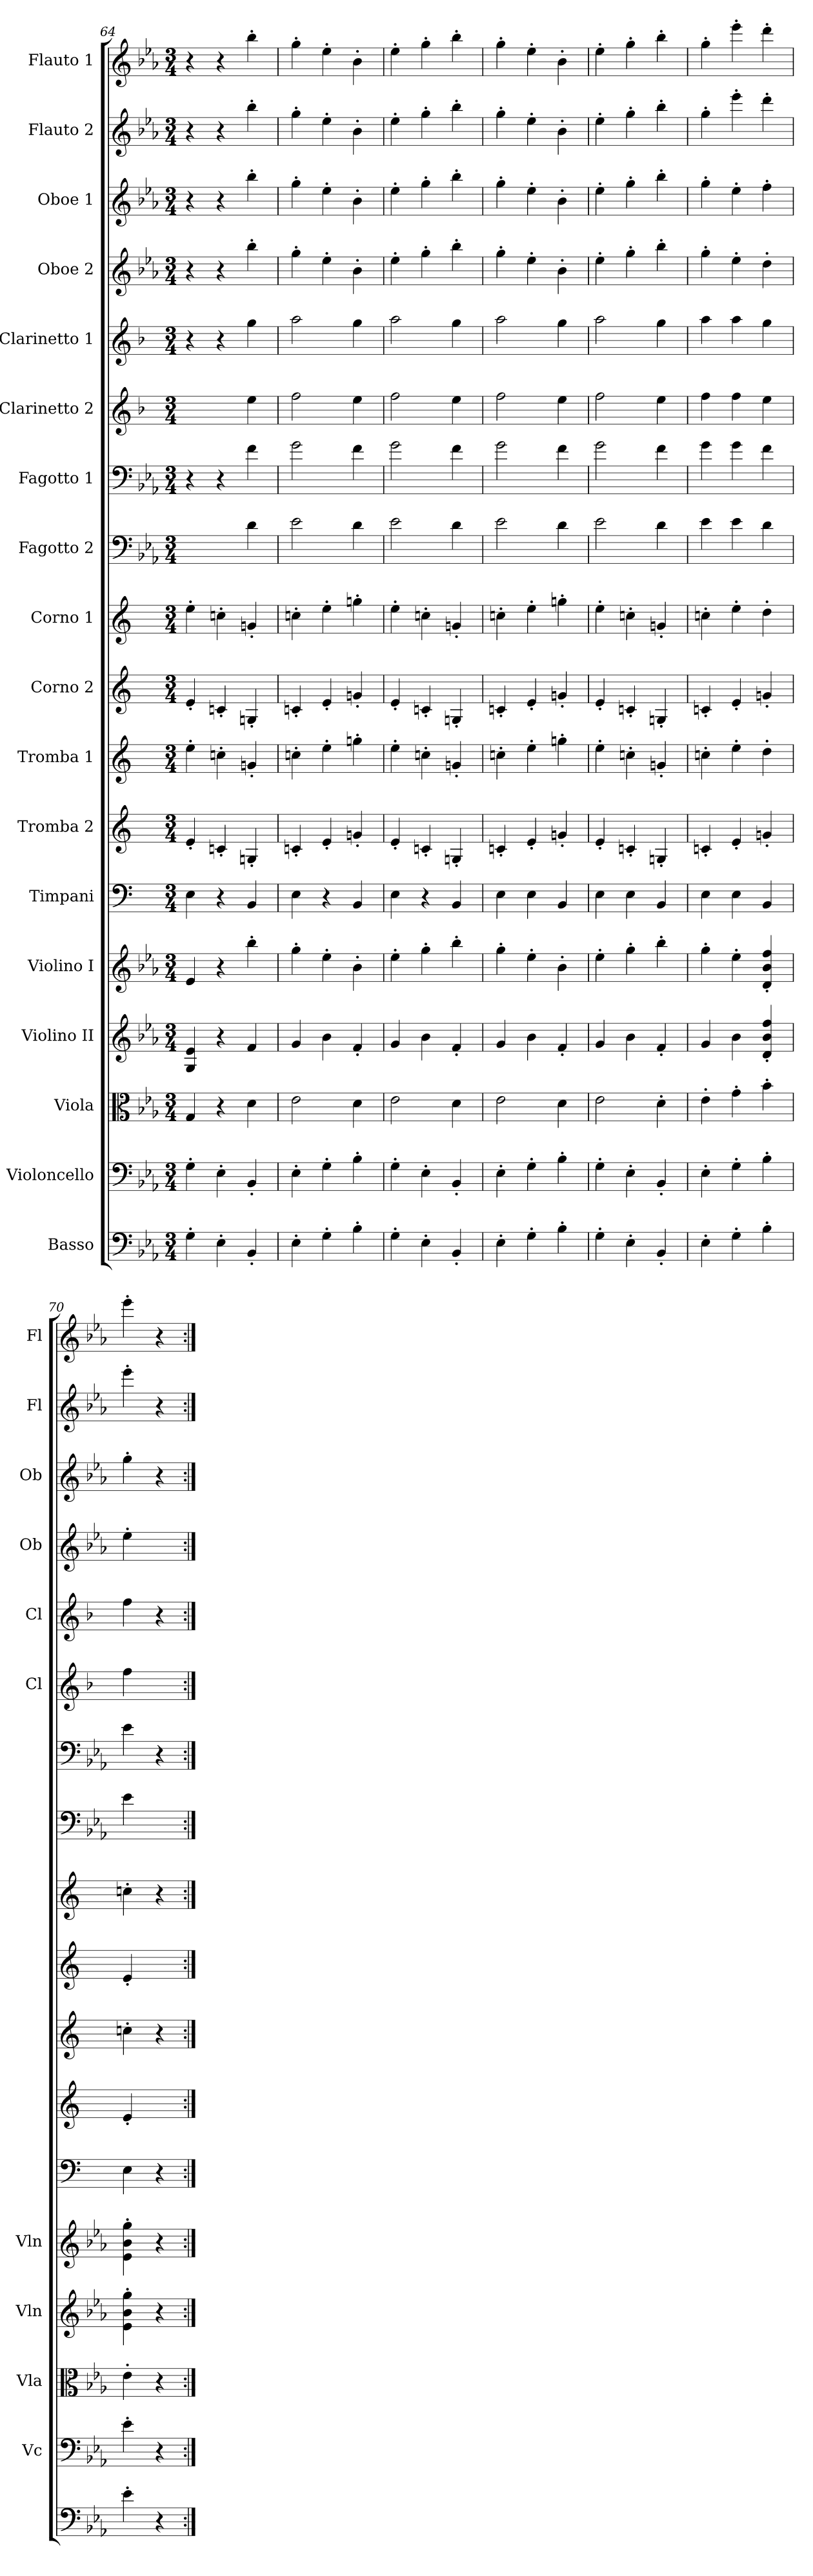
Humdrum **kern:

**kern	**kern	**kern	**kern	**kern	**kern	**kern	**kern	**kern	**kern	**kern	**kern	**kern	**kern	**kern	**kern	**kern	**kern
*part18	*part17	*part16	*part15	*part14	*part13	*part12	*part11	*part10	*part9	*part8	*part7	*part6	*part5	*part4	*part3	*part2	*part1
*staff18	*staff17	*staff16	*staff15	*staff14	*staff13	*staff12	*staff11	*staff10	*staff9	*staff8	*staff7	*staff6	*staff5	*staff4	*staff3	*staff2	*staff1
*I"Basso	*I"Violoncello	*I"Viola	*I"Violino II	*I"Violino I	*I"Timpani	*I"Tromba 2	*I"Tromba 1	*I"Corno 2	*I"Corno 1	*I"Fagotto 2	*I"Fagotto 1	*I"Clarinetto 2	*I"Clarinetto 1	*I"Oboe 2	*I"Oboe 1	*I"Flauto 2	*I"Flauto 1
*	*I'Vc	*I'Vla	*I'Vln	*I'Vln	*	*	*	*	*	*	*	*I'Cl	*I'Cl	*I'Ob	*I'Ob	*I'Fl	*I'Fl
*clefF4	*clefF4	*clefC3	*clefG2	*clefG2	*clefF4	*clefG2	*clefG2	*clefG2	*clefG2	*clefF4	*clefF4	*clefG2	*clefG2	*clefG2	*clefG2	*clefG2	*clefG2
*ITrd7c12	*	*	*	*	*	*ITrd-2c-3	*ITrd-2c-3	*ITrd5c9	*ITrd5c9	*	*	*ITrd1c2	*ITrd1c2	*	*	*	*
*k[b-e-a-]	*k[b-e-a-]	*k[b-e-a-]	*k[b-e-a-]	*k[b-e-a-]	*	*	*	*	*	*k[b-e-a-]	*k[b-e-a-]	*k[b-e-a-]	*k[b-e-a-]	*k[b-e-a-]	*k[b-e-a-]	*k[b-e-a-]	*k[b-e-a-]
*M3/4	*M3/4	*M3/4	*M3/4	*M3/4	*M3/4	*M3/4	*M3/4	*M3/4	*M3/4	*M3/4	*M3/4	*M3/4	*M3/4	*M3/4	*M3/4	*M3/4	*M3/4
=64	=64	=64	=64	=64	=64	=64	=64	=64	=64	=64	=64	=64	=64	=64	=64	=64	=64
4GG'	4G'	4G	4G 4e-	4e-	4E	4g'	4gg'	4G'	4g'	4ryy	4r	4ryy	4r	4r	4r	4r	4r
4EE-'	4E-'	4r	4r	4r	4r	4e-X'	4ee-X'	4E-X'	4e-X'	4ryy	4r	4ryy	4r	4r	4r	4r	4r
4BBB-'	4BB-'	4d	4f	4bb-'	4BB	4B-X'	4b-X'	4BB-X'	4B-X'	4d	4f	4dd	4ff	4bb-'	4bb-'	4bb-'	4bb-'
=65	=65	=65	=65	=65	=65	=65	=65	=65	=65	=65	=65	=65	=65	=65	=65	=65	=65
4EE-'	4E-'	2e-	4g	4gg'	4E	4e-X'	4ee-X'	4E-X'	4e-X'	2e-	2g	2ee-	2gg	4gg'	4gg'	4gg'	4gg'
4GG'	4G'	.	4b-	4ee-'	4r	4g'	4gg'	4G'	4g'	.	.	.	.	4ee-'	4ee-'	4ee-'	4ee-'
4BB-'	4B-'	4d	4f'	4b-'	4BB	4b-X'	4bb-X'	4B-X'	4b-X'	4d	4f	4dd	4ff	4b-'	4b-'	4b-'	4b-'
=66	=66	=66	=66	=66	=66	=66	=66	=66	=66	=66	=66	=66	=66	=66	=66	=66	=66
4GG'	4G'	2e-	4g	4ee-'	4E	4g'	4gg'	4G'	4g'	2e-	2g	2ee-	2gg	4ee-'	4ee-'	4ee-'	4ee-'
4EE-'	4E-'	.	4b-	4gg'	4r	4e-X'	4ee-X'	4E-X'	4e-X'	.	.	.	.	4gg'	4gg'	4gg'	4gg'
4BBB-'	4BB-'	4d	4f'	4bb-'	4BB	4B-X'	4b-X'	4BB-X'	4B-X'	4d	4f	4dd	4ff	4bb-'	4bb-'	4bb-'	4bb-'
=67	=67	=67	=67	=67	=67	=67	=67	=67	=67	=67	=67	=67	=67	=67	=67	=67	=67
4EE-'	4E-'	2e-	4g	4gg'	4E	4e-X'	4ee-X'	4E-X'	4e-X'	2e-	2g	2ee-	2gg	4gg'	4gg'	4gg'	4gg'
4GG'	4G'	.	4b-	4ee-'	4E	4g'	4gg'	4G'	4g'	.	.	.	.	4ee-'	4ee-'	4ee-'	4ee-'
4BB-'	4B-'	4d	4f'	4b-'	4BB	4b-X'	4bb-X'	4B-X'	4b-X'	4d	4f	4dd	4ff	4b-'	4b-'	4b-'	4b-'
=68	=68	=68	=68	=68	=68	=68	=68	=68	=68	=68	=68	=68	=68	=68	=68	=68	=68
4GG'	4G'	2e-	4g	4ee-'	4E	4g'	4gg'	4G'	4g'	2e-	2g	2ee-	2gg	4ee-'	4ee-'	4ee-'	4ee-'
4EE-'	4E-'	.	4b-	4gg'	4E	4e-X'	4ee-X'	4E-X'	4e-X'	.	.	.	.	4gg'	4gg'	4gg'	4gg'
4BBB-'	4BB-'	4d'	4f'	4bb-'	4BB	4B-X'	4b-X'	4BB-X'	4B-X'	4d	4f	4dd	4ff	4bb-'	4bb-'	4bb-'	4bb-'
=69	=69	=69	=69	=69	=69	=69	=69	=69	=69	=69	=69	=69	=69	=69	=69	=69	=69
4EE-'	4E-'	4e-'	4g	4gg'	4E	4e-X'	4ee-X'	4E-X'	4e-X'	4e-	4g	4ee-	4gg	4gg'	4gg'	4gg'	4gg'
4GG'	4G'	4g'	4b-	4ee-'	4E	4g'	4gg'	4G'	4g'	4e-	4g	4ee-	4gg	4ee-'	4ee-'	4eee-'	4eee-'
4BB-'	4B-'	4b-'	4d' 4b-' 4ff'	4d' 4b-' 4ff'	4BB	4b-X'	4ff'	4B-X'	4f'	4d	4f	4dd	4ff	4dd'	4ff'	4ddd'	4ddd'
=70	=70	=70	=70	=70	=70	=70	=70	=70	=70	=70	=70	=70	=70	=70	=70	=70	=70
4E-'	4e-'	4e-'	4e-' 4b-' 4gg'	4e-' 4b-' 4gg'	4E	4g'	4ee-X'	4G'	4e-X'	4e-	4e-	4ee-	4ee-	4ee-'	4gg'	4eee-'	4eee-'
4r	4r	4r	4r	4r	4r	4ryy	4r	4ryy	4r	4ryy	4r	4ryy	4r	4ryy	4r	4r	4r
=:|!	=:|!	=:|!	=:|!	=:|!	=:|!	=:|!	=:|!	=:|!	=:|!	=:|!	=:|!	=:|!	=:|!	=:|!	=:|!	=:|!	=:|!
*-	*-	*-	*-	*-	*-	*-	*-	*-	*-	*-	*-	*-	*-	*-	*-	*-	*-
